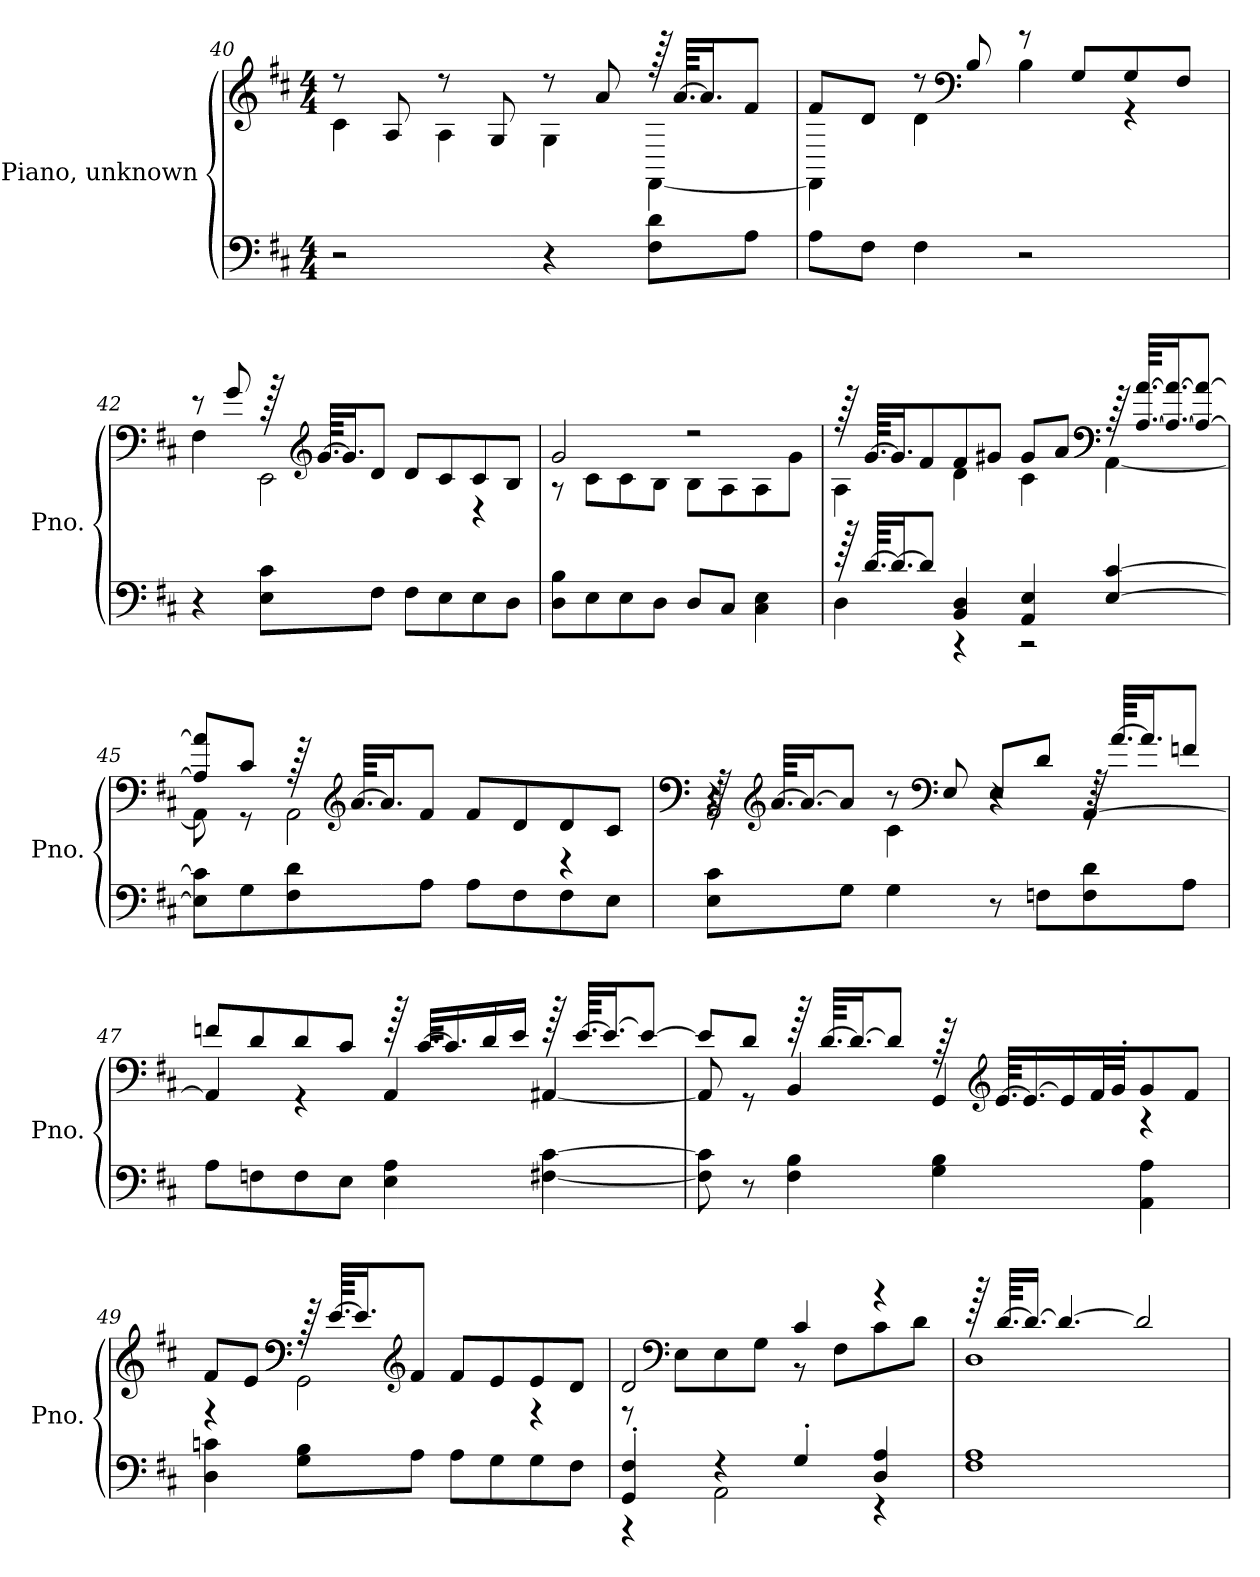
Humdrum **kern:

**kern	**kern
*part1	*part1
*staff2	*staff1
*I"Piano, unknown	*
*I'Pno.	*
!!LO:LB:g=z
*clefF4	*clefG2
*k[f#c#]	*k[f#c#]
*M4/4	*M4/4
=40	=40
*	*^
2r	8r	4c#\
.	8A/	.
.	8r	4A\
.	8G/	.
4r	8r	4G\
.	8a/	.
8F#\ 8d\L	128r	[4FF#\
.	[64.a/KKLL	.
.	16.a/J]	.
8A\J	8f#/J	.
=41	=41	=41
8A\L	8f#/L	4FF#\]
8F#\J	8d/J	.
4F#\	8r	4d\
*	*clefF4	*
.	8B/	.
2r	8r	4B\
.	8G/L	.
.	8G/	4r
.	8F#/J	.
=42	=42	=42
4r	8r	4F#\
.	8g/	.
8E\ 8c#\L	128r	2EE\
*	*clefG2	*
.	[64.g/KKLL	.
.	16.g/J]	.
8F#\J	8d/J	.
8F#\L	8d/L	.
8E\	8c#/	.
8E\	8c#/	4r
8D\J	8B/J	.
!!LO:PB:g=z	!!
=43	=43	=43
8D\ 8B\L	2g/	8r
8E\	.	8c#\L
8E\	.	8c#\
8D\J	.	8B\J
8D/L	2r	8B\L
8C#/J	.	8A\
4C#\ 4E\	.	8A\
.	.	8g\J
=44	=44	=44
*^	*	*
128r	4D\	128r	4A\
[64.d/KKLL	.	[64.g/KKLL	.
16.d/J_	.	16.g/J]	.
8d/J]	.	8f#/	.
4BB/ 4D/	4r	8f#/	4d\
.	.	8g#X/J	.
4AA/ 4E/	2r	8g#/L	4c#\
.	.	8a/J	.
*	*	*clefF4	*
[4E/ [4c#/	.	128r	[4AA\
.	.	[64.A/ [64.a/KKLL	.
.	.	16.A/_ 16.a/_J	.
.	.	8A/_ 8a/_J	.
*v	*v	*	*
=45	=45	=45
8E\] 8c#\]L	8A/] 8a/]L	8AA\]
8G\	8c#/J	8r
8F#\ 8d\	128r	2AA\
*	*clefG2	*
.	[64.a/KKLL	.
.	16.a/J]	.
8A\J	8f#/J	.
8A\L	8f#/L	.
8F#\	8d/	.
8F#\	8d/	4r
8E\J	8c#/J	.
*	*v	*v
!!LO:LB:g=z
=46	=46
*	*clefF4
*	*^
*	*	*^
8E\ 8c#\L	128r	4r	2AA/
*	*clefG2	*	*
.	[64.a/KKLL	.	.
.	16.a/J_	.	.
8G\J	8a/J]	.	.
4G\	8r	4c#\	.
*	*clefF4	*	*
.	8E/	.	.
8r	8E/L	2r	4r
8Fn\L	8d/J	.	.
8F\ 8d\	128r	.	[4AA/
.	[64.a/KKLL	.	.
.	16.a/J]	.	.
8A\J	8fn/J	.	.
*	*	*v	*v
=47	=47	=47
8A\L	8fn/L	4AA/]
8Fn\	8d/	.
8F\	8d/	4r
8E\J	8c#/J	.
4E\ 4A\	128r	4AA/
.	[64.c#/KKLL	.
.	16.c#/]	.
.	16d/	.
.	16e/JJ	.
[4F#X\ [4c#\	128r	[4AA#X/
.	[64.e/KKLL	.
.	16.e/J_	.
.	8e/J_	.
!!LO:LB:g=z	!!
=48	=48	=48
8F#\] 8c#\]	8e/L]	8AA#/]
8r	8d/J	8r
4F#\ 4B\	128r	4BB/
.	[64.d/KKLL	.
.	16.d/J_	.
.	8d/J]	.
4G\ 4B\	128r	4GG/
*	*clefG2	*
.	[64.e/KKLL	.
.	16.e/_	.
.	16e/]	.
.	32f#/L	.
.	32g'/JJ	.
4AA\ 4A\	8g/	4r
.	8f#/J	.
=49	=49	=49
4D\ 4cn\	8f#/L	4r
.	8e/J	.
*	*clefF4	*
8G\ 8B\L	128r	2GG\
.	[64.e/KKLL	.
.	16.e/J]	.
*	*clefG2	*
8A\J	8f#/J	.
8A\L	8f#/L	.
8G\	8e/	.
8G\	8e/	4r
8F#\J	8d/J	.
!!LO:LB:g=z	!!
=50	=50	=50
*^	*	*
4GG/' 4F#/'	4r	2d/	8r
*	*	*clefF4	*
.	.	.	8E\L
4r	2AA\	.	8E\
.	.	.	8G\J
4G'/	.	4c#/	8r
.	.	.	8F#\L
4D/ 4A/	4r	4r	8c#\
.	.	.	8d\J
*v	*v	*	*
=51	=51	=51
1F# 1A	128r	1D
.	[64.d/KKLL	.
.	16.d/JJ_	.
.	4.d/_	.
.	2d/]	.
*	*v	*v
=	=
*-	*-
